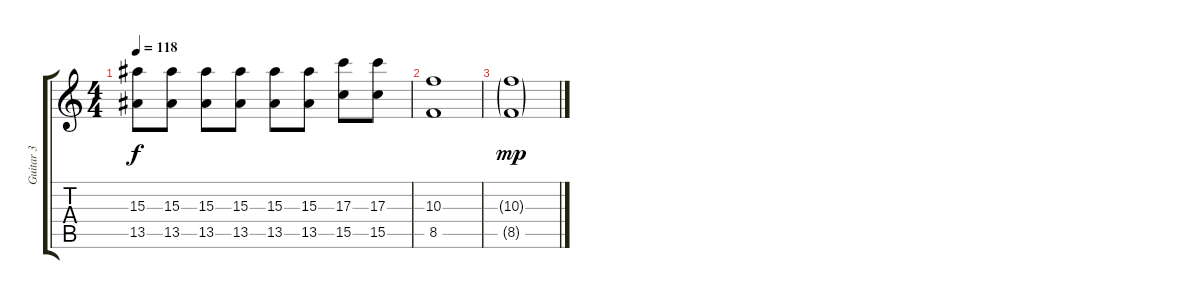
\track ("Guitar 3" "Guitar 3") {instrument distortionguitar}
\staff {score tabs}
\tuning (E4 B3 G3 D3 A2 E2) {hide}
\ts (4 4)
\tempo 118
\clef g2
\ks c
(15.3 13.5).8{dy f} (15.3 13.5).8 (15.3 13.5).8 (15.3 13.5).8 (15.3 13.5).8 (15.3 13.5).8 (17.3 15.5).8 (17.3 15.5).8 |
(10.3 8.5).1 |
(10.3{g} 8.5{g}).1{dy mp}
